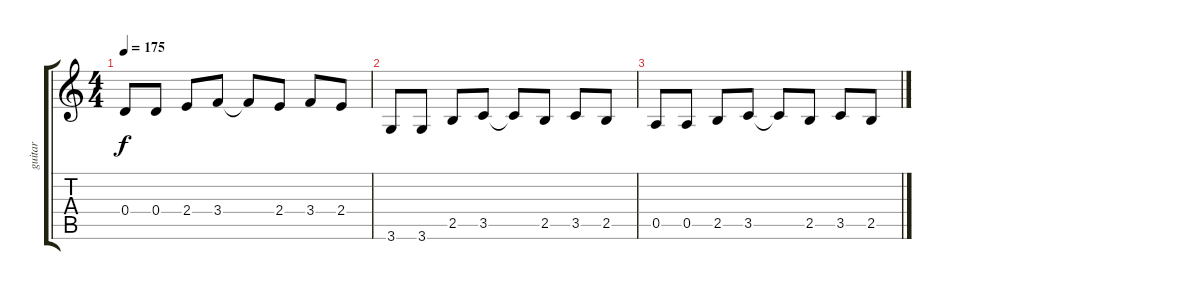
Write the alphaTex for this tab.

\track ("guitar" "guitar") {instrument distortionguitar}
\staff {score tabs}
\tuning (E4 B3 G3 D3 A2 E2) {hide}
\ts (4 4)
\tempo 175
\clef g2
\ks c
0.4.8{dy f} 0.4.8 2.4.8 3.4.8 3.4{t}.8 2.4.8 3.4.8 2.4.8 |
3.6.8 3.6.8 2.5.8 3.5.8 3.5{t}.8 2.5.8 3.5.8 2.5.8 |
0.5.8 0.5.8 2.5.8 3.5.8 3.5{t}.8 2.5.8 3.5.8 2.5.8
